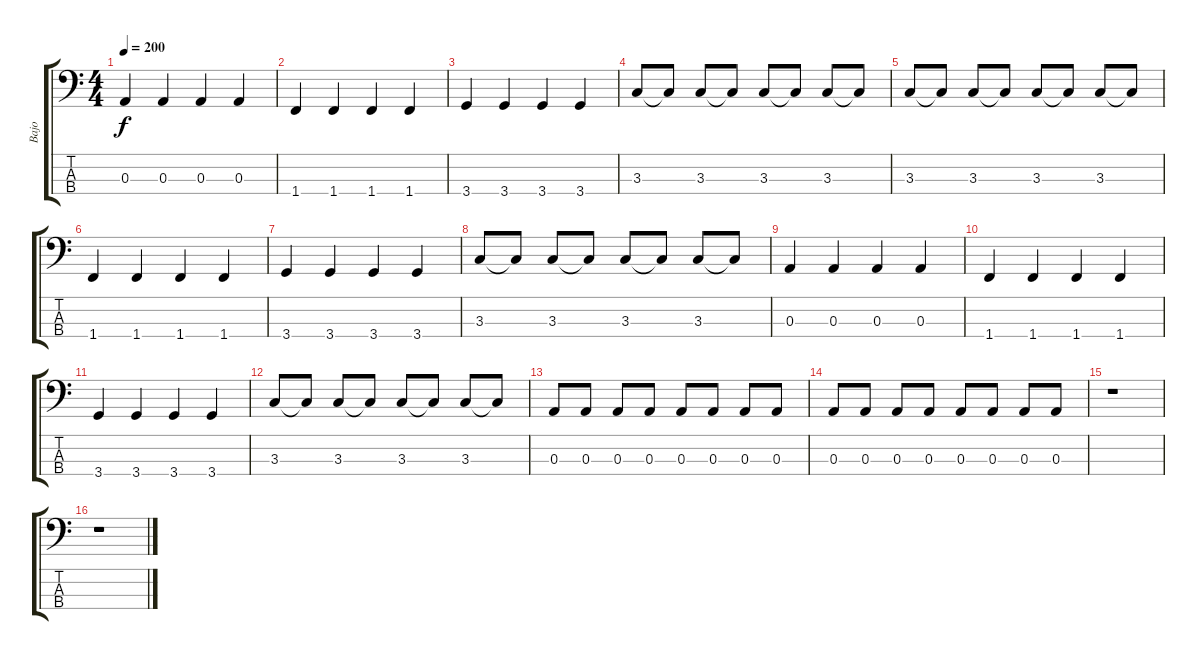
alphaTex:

\track ("Bajo" "Bajo") {instrument electricbassfinger}
\staff {score tabs}
\tuning (G2 D2 A1 E1) {hide}
\ts (4 4)
\tempo 200
\clef f4
\ks c
0.3.4{dy f} 0.3.4 0.3.4 0.3.4 |
1.4.4 1.4.4 1.4.4 1.4.4 |
3.4.4 3.4.4 3.4.4 3.4.4 |
3.3.8 3.3{t}.8 3.3.8 3.3{t}.8 3.3.8 3.3{t}.8 3.3.8 3.3{t}.8 |
3.3.8 3.3{t}.8 3.3.8 3.3{t}.8 3.3.8 3.3{t}.8 3.3.8 3.3{t}.8 |
1.4.4 1.4.4 1.4.4 1.4.4 |
3.4.4 3.4.4 3.4.4 3.4.4 |
3.3.8 3.3{t}.8 3.3.8 3.3{t}.8 3.3.8 3.3{t}.8 3.3.8 3.3{t}.8 |
0.3.4 0.3.4 0.3.4 0.3.4 |
1.4.4 1.4.4 1.4.4 1.4.4 |
3.4.4 3.4.4 3.4.4 3.4.4 |
3.3.8 3.3{t}.8 3.3.8 3.3{t}.8 3.3.8 3.3{t}.8 3.3.8 3.3{t}.8 |
0.3.8 0.3.8 0.3.8 0.3.8 0.3.8 0.3.8 0.3.8 0.3.8 |
0.3.8 0.3.8 0.3.8 0.3.8 0.3.8 0.3.8 0.3.8 0.3.8 |
r.1 |
r.1
